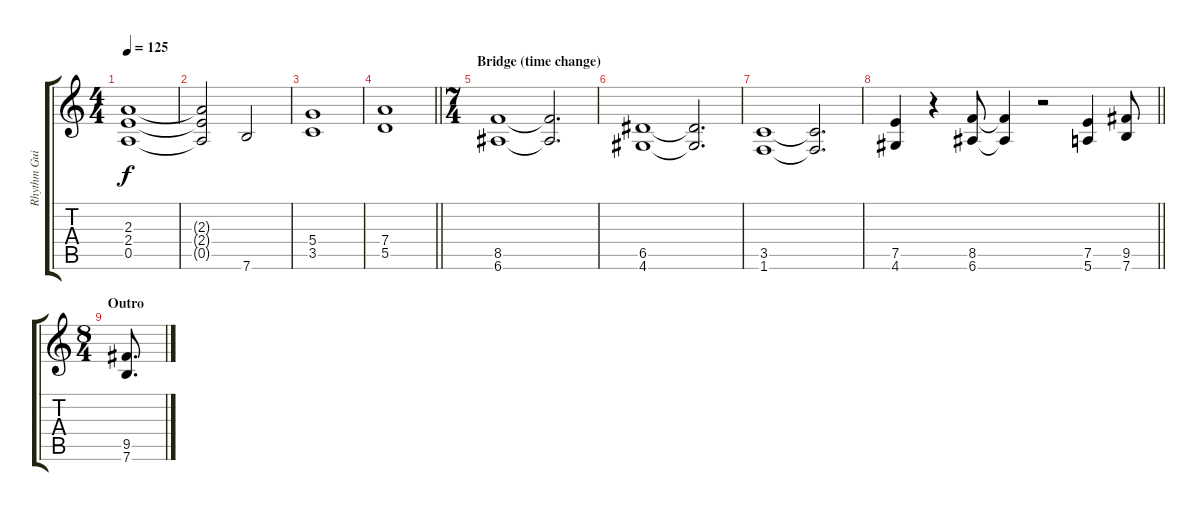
\track ("Rhythm Guitar " "Rhythm Gui") {instrument distortionguitar}
\staff {score tabs}
\tuning (E4 B3 G3 D3 A2 E2) {hide}
\ts (4 4)
\tempo 125
\clef g2
\ks c
(2.3 2.4 0.5).1{dy f} |
(2.3{t} 2.4{t} 0.5{t}).2 7.6.2 |
(5.4 3.5).1 |
\barLineRight lightlight
(7.4 5.5).1 |
\ts (7 4)
\section ("" "Bridge (time change) ")
(8.5 6.6).1 (8.5{t} 6.6{t}).2{d} |
(6.5 4.6).1 (6.5{t} 4.6{t}).2{d} |
(3.5 1.6).1 (3.5{t} 1.6{t}).2{d} |
\barLineRight lightlight
(7.5 4.6).4 r.4 (8.5 6.6).8 (8.5{t} 6.6{t}).4 r.2 (7.5 5.6).4 (9.5 7.6).8 |
\ts (8 4)
\section ("" "Outro")
(9.5 7.6).8{d}
